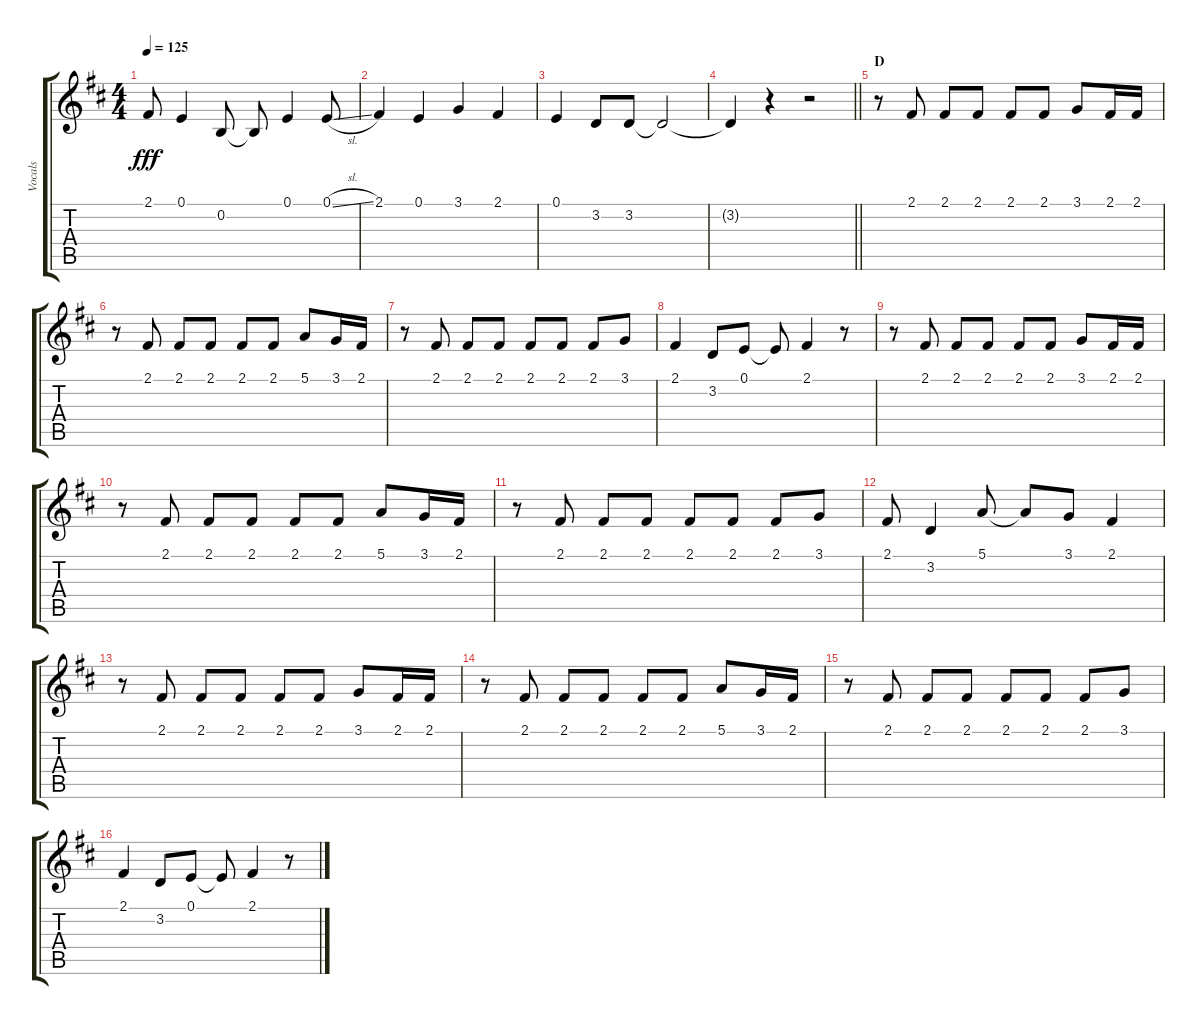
\track ("Vocals" "Vocals") {instrument voiceoohs}
\staff {score tabs}
\tuning (E4 B3 G3 D3 A2 E2) {hide}
\ts (4 4)
\tempo 125
\clef g2
\ks d
2.1.8{dy fff} 0.1.4 0.2.8 0.2{t}.8 0.1.4 0.1{sl}.8 |
2.1.4 0.1.4 3.1.4 2.1.4 |
0.1.4 3.2.8 3.2.8 3.2{t}.2 |
\barLineRight lightlight
3.2{t}.4 r.4 r.2 |
\section ("" "D")
r.8 2.1.8 2.1.8 2.1.8 2.1.8 2.1.8 3.1.8 2.1.16 2.1.16 |
r.8 2.1.8 2.1.8 2.1.8 2.1.8 2.1.8 5.1.8 3.1.16 2.1.16 |
r.8 2.1.8 2.1.8 2.1.8 2.1.8 2.1.8 2.1.8 3.1.8 |
2.1.4 3.2.8 0.1.8 0.1{t}.8 2.1.4 r.8 |
r.8 2.1.8 2.1.8 2.1.8 2.1.8 2.1.8 3.1.8 2.1.16 2.1.16 |
r.8 2.1.8 2.1.8 2.1.8 2.1.8 2.1.8 5.1.8 3.1.16 2.1.16 |
r.8 2.1.8 2.1.8 2.1.8 2.1.8 2.1.8 2.1.8 3.1.8 |
2.1.8 3.2.4 5.1.8 5.1{t}.8 3.1.8 2.1.4 |
r.8 2.1.8 2.1.8 2.1.8 2.1.8 2.1.8 3.1.8 2.1.16 2.1.16 |
r.8 2.1.8 2.1.8 2.1.8 2.1.8 2.1.8 5.1.8 3.1.16 2.1.16 |
r.8 2.1.8 2.1.8 2.1.8 2.1.8 2.1.8 2.1.8 3.1.8 |
2.1.4 3.2.8 0.1.8 0.1{t}.8 2.1.4 r.8
